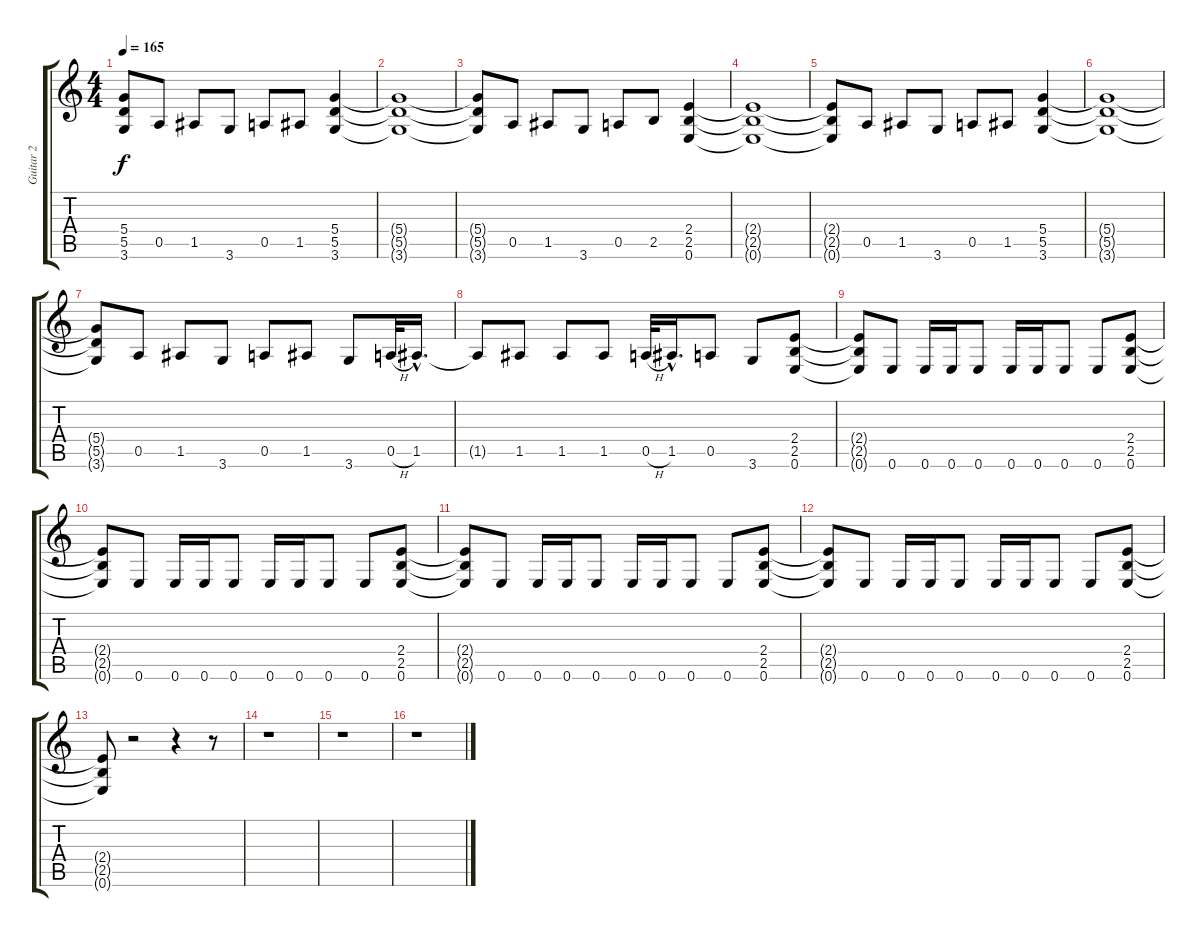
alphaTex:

\track ("Guitar 2" "Guitar 2") {instrument electricguitarclean}
\staff {score tabs}
\tuning (E4 B3 G3 D3 A2 E2) {hide}
\ts (4 4)
\tempo 165
\clef g2
\ks c
(5.4{t} 5.5{t} 3.6{t}).8{dy f} 0.5.8 1.5.8 3.6.8 0.5.8 1.5.8 (5.4 5.5 3.6).4 |
(5.4{t} 5.5{t} 3.6{t}).1 |
(5.4{t} 5.5{t} 3.6{t}).8 0.5.8 1.5.8 3.6.8 0.5.8 2.5.8 (2.4 2.5 0.6).4 |
(2.4{t} 2.5{t} 0.6{t}).1 |
(2.4{t} 2.5{t} 0.6{t}).8 0.5.8 1.5.8 3.6.8 0.5.8 1.5.8 (5.4 5.5 3.6).4 |
(5.4{t} 5.5{t} 3.6{t}).1 |
(5.4{t} 5.5{t} 3.6{t}).8 0.5.8 1.5.8 3.6.8 0.5.8 1.5.8 3.6.8 0.5{h}.32 1.5{hac}.16{d} |
1.5{t}.8 1.5.8 1.5.8 1.5.8 0.5{h}.32 1.5{hac}.16{d} 0.5.8 3.6.8 (2.4 2.5 0.6).8 |
(2.4{t} 2.5{t} 0.6{t}).8 0.6.8 0.6.16 0.6.16 0.6.8 0.6.16 0.6.16 0.6.8 0.6.8 (2.4 2.5 0.6).8 |
(2.4{t} 2.5{t} 0.6{t}).8 0.6.8 0.6.16 0.6.16 0.6.8 0.6.16 0.6.16 0.6.8 0.6.8 (2.4 2.5 0.6).8 |
(2.4{t} 2.5{t} 0.6{t}).8 0.6.8 0.6.16 0.6.16 0.6.8 0.6.16 0.6.16 0.6.8 0.6.8 (2.4 2.5 0.6).8 |
(2.4{t} 2.5{t} 0.6{t}).8 0.6.8 0.6.16 0.6.16 0.6.8 0.6.16 0.6.16 0.6.8 0.6.8 (2.4 2.5 0.6).8 |
(2.4{t} 2.5{t} 0.6{t}).8 r.2 r.4 r.8 |
r.1 |
r.1 |
r.1
